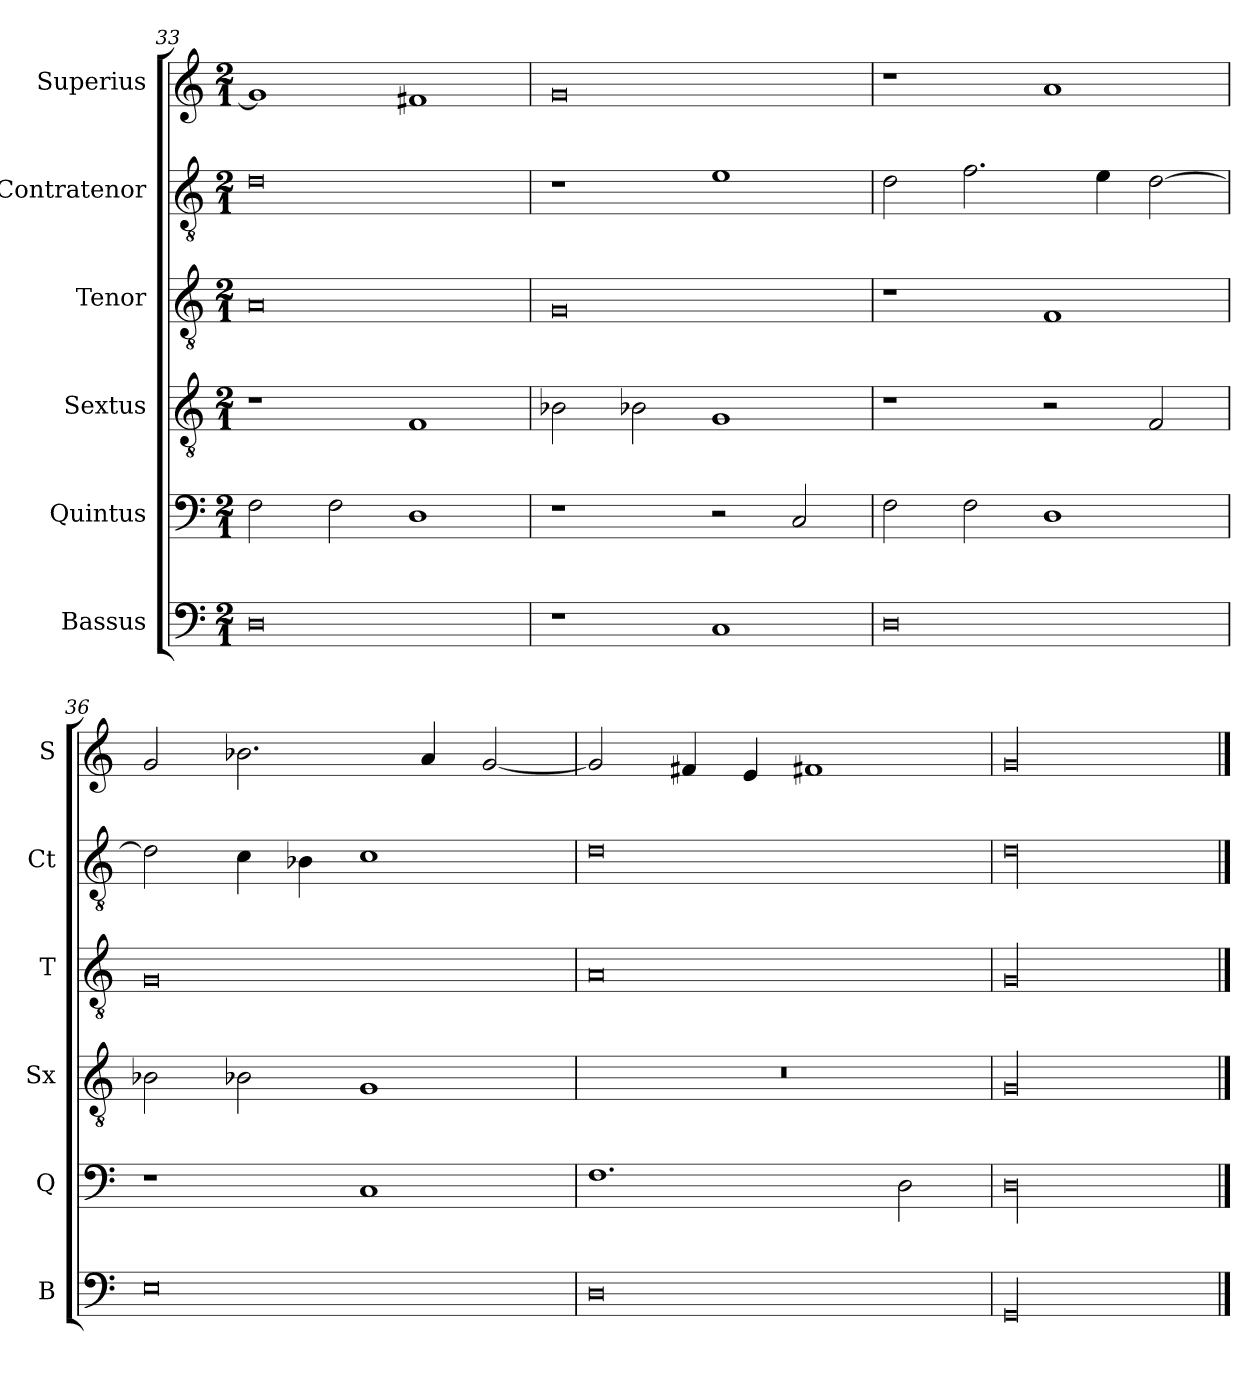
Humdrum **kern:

**kern	**kern	**kern	**kern	**kern	**kern
*part6	*part5	*part4	*part3	*part2	*part1
*staff6	*staff5	*staff4	*staff3	*staff2	*staff1
*I"Bassus	*I"Quintus	*I"Sextus	*I"Tenor	*I"Contratenor	*I"Superius
*I'B	*I'Q	*I'Sx	*I'T	*I'Ct	*I'S
*clefF4	*clefF4	*clefGv2	*clefGv2	*clefGv2	*clefG2
*k[]	*k[]	*k[]	*k[]	*k[]	*k[]
*M2/1	*M2/1	*M2/1	*M2/1	*M2/1	*M2/1
=33	=33	=33	=33	=33	=33
0D	2F\	1r	0A	0d	1g]
.	2F\	.	.	.	.
.	1D	1F	.	.	1f#X
=34	=34	=34	=34	=34	=34
1r	1r	2B-X\	0G	1r	0g
.	.	2B-X\	.	.	.
1C	2r	1G	.	1e	.
.	2C/	.	.	.	.
=35	=35	=35	=35	=35	=35
0D	2F\	1r	1r	2d\	1r
.	2F\	.	.	2.f\	.
.	1D	2r	1F	.	1a
.	.	.	.	4e\	.
.	.	2F/	.	[2d\	.
=36	=36	=36	=36	=36	=36
0E	1r	2B-X\	0G	2d\]	2g/
.	.	2B-X\	.	4c\	2.b-X\
.	.	.	.	4B-X\	.
.	1C	1G	.	1c	.
.	.	.	.	.	4a/
.	.	.	.	.	[2g/
=37	=37	=37	=37	=37	=37
0D	1.F	0r	0A	0d	2g/]
.	.	.	.	.	4f#X/
.	.	.	.	.	4e/
.	.	.	.	.	1f#X
.	2D\	.	.	.	.
=38	=38	=38	=38	=38	=38
!LO:N:vis=00	!LO:N:vis=00	!LO:N:vis=00	!LO:N:vis=00	!LO:N:vis=00	!LO:N:vis=00
0GG	0D	0G	0G	0d	0g
==	==	==	==	==	==
*-	*-	*-	*-	*-	*-
